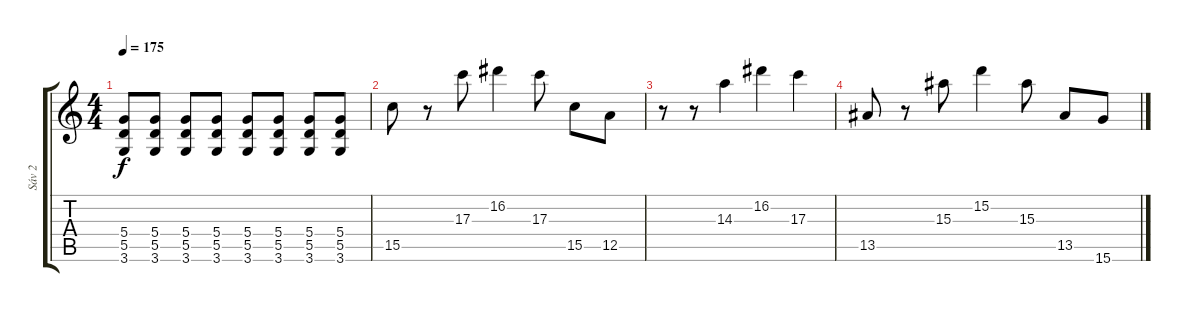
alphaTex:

\track ("Sáv 2" "Sáv 2") {instrument distortionguitar}
\staff {score tabs}
\tuning (E4 B3 G3 D3 A2 E2) {hide}
\ts (4 4)
\tempo 175
\clef g2
\ks c
(5.4 5.5 3.6).8{dy f} (5.4 5.5 3.6).8 (5.4 5.5 3.6).8 (5.4 5.5 3.6).8 (5.4 5.5 3.6).8 (5.4 5.5 3.6).8 (5.4 5.5 3.6).8 (5.4 5.5 3.6).8 |
15.5.8 r.8 17.3.8 16.2.4 17.3.8 15.5.8 12.5.8 |
r.8 r.8 14.3.4 16.2.4 17.3.4 |
13.5.8 r.8 15.3.8 15.2.4 15.3.8 13.5.8 15.6.8
